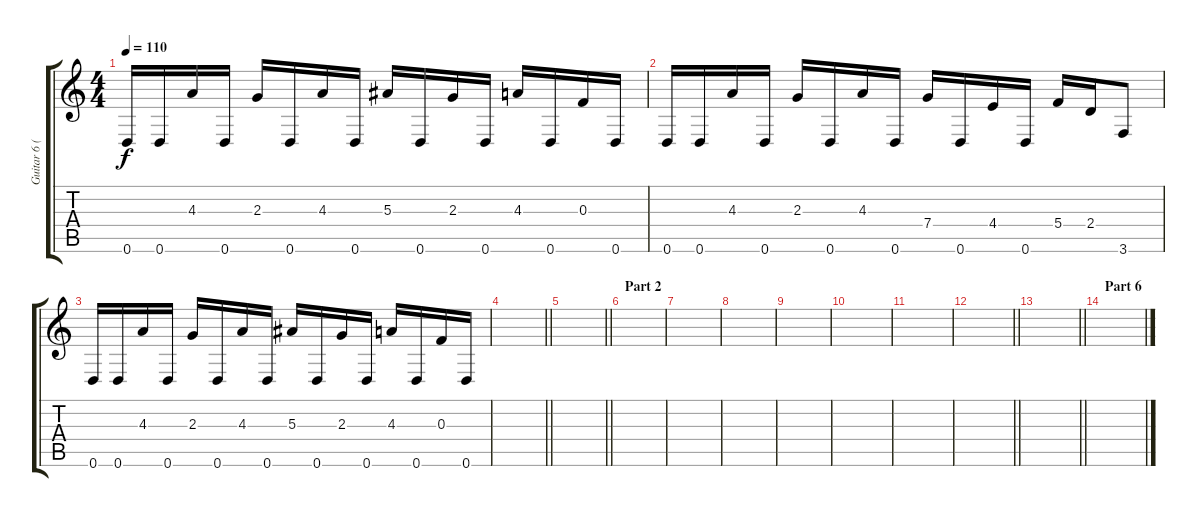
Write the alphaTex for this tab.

\track ("Guitar 6 (Rhythm 2)" "Guitar 6 (") {instrument distortionguitar}
\staff {score tabs}
\tuning (D4 A3 F3 C3 G2 D2) {hide}
\ts (4 4)
\tempo 110
\clef g2
\ks c
0.6.16{dy f} 0.6.16 4.3.16 0.6.16 2.3.16 0.6.16 4.3.16 0.6.16 5.3.16 0.6.16 2.3.16 0.6.16 4.3.16 0.6.16 0.3.16 0.6.16 |
0.6.16 0.6.16 4.3.16 0.6.16 2.3.16 0.6.16 4.3.16 0.6.16 7.4.16 0.6.16 4.4.16 0.6.16 5.4.16 2.4.16 3.6.8 |
0.6.16 0.6.16 4.3.16 0.6.16 2.3.16 0.6.16 4.3.16 0.6.16 5.3.16 0.6.16 2.3.16 0.6.16 4.3.16 0.6.16 0.3.16 0.6.16 |
\barLineRight lightlight
|
\barLineRight lightlight
|
\section ("" "Part 2")
|
|
|
|
|
|
\barLineRight lightlight
|
\barLineRight lightlight
|
\section ("" "Part 6")
